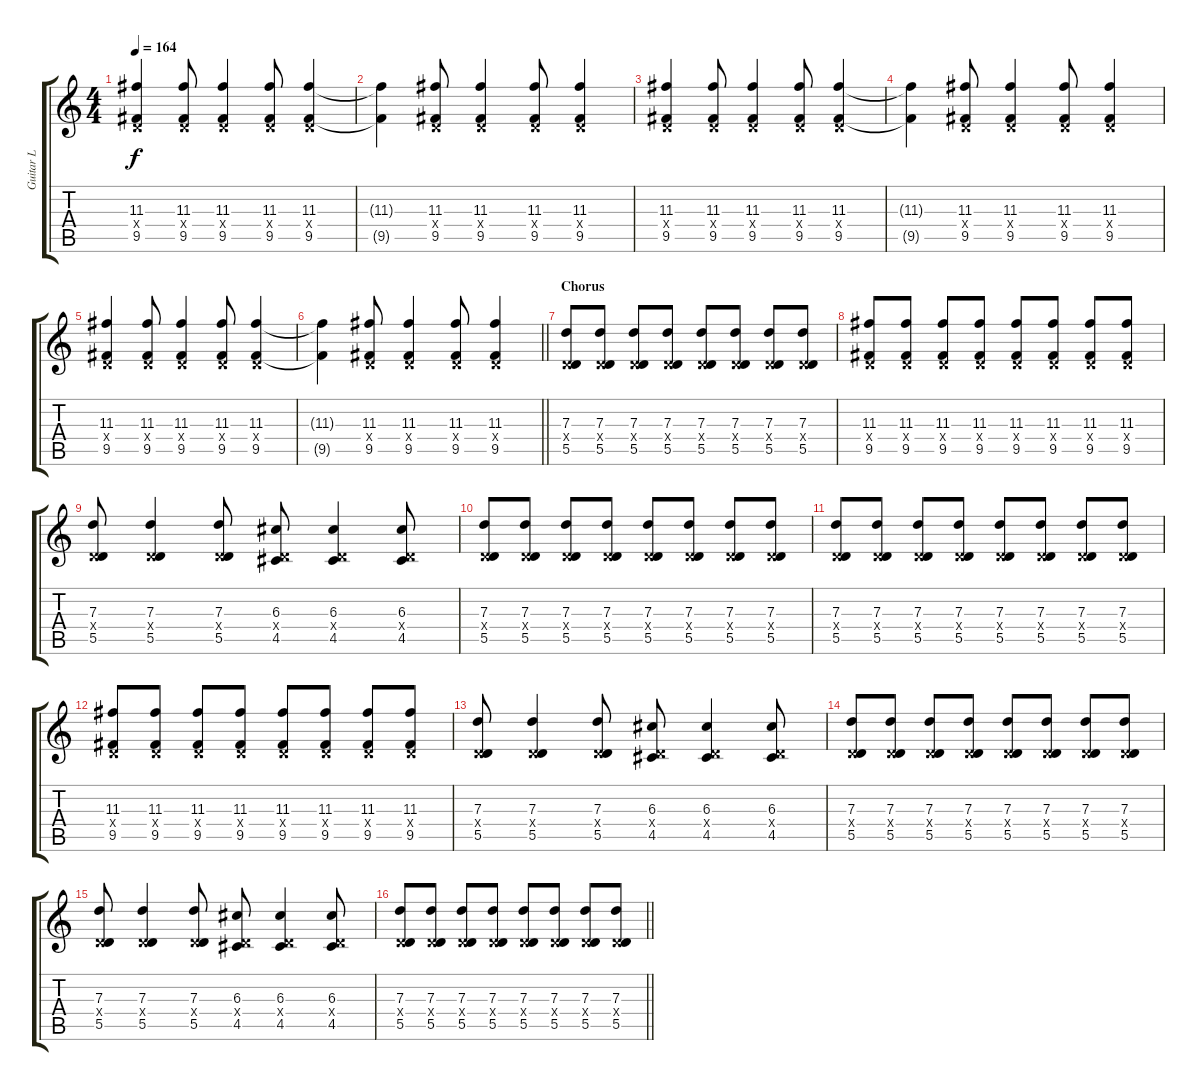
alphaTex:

\track ("Guitar L" "Guitar L") {instrument overdrivenguitar}
\staff {score tabs}
\tuning (E4 B3 G3 D3 A2 E2) {hide}
\ts (4 4)
\tempo 164
\clef g2
\ks c
(11.3 0.4{x} 9.5).4{dy f} (11.3 0.4{x} 9.5).8 (11.3 0.4{x} 9.5).4 (11.3 0.4{x} 9.5).8 (11.3 0.4{x} 9.5).4 |
(11.3{t} 9.5{t}).4 (11.3 0.4{x} 9.5).8 (11.3 0.4{x} 9.5).4 (11.3 0.4{x} 9.5).8 (11.3 0.4{x} 9.5).4 |
(11.3 0.4{x} 9.5).4 (11.3 0.4{x} 9.5).8 (11.3 0.4{x} 9.5).4 (11.3 0.4{x} 9.5).8 (11.3 0.4{x} 9.5).4 |
(11.3{t} 9.5{t}).4 (11.3 0.4{x} 9.5).8 (11.3 0.4{x} 9.5).4 (11.3 0.4{x} 9.5).8 (11.3 0.4{x} 9.5).4 |
(11.3 0.4{x} 9.5).4 (11.3 0.4{x} 9.5).8 (11.3 0.4{x} 9.5).4 (11.3 0.4{x} 9.5).8 (11.3 0.4{x} 9.5).4 |
\barLineRight lightlight
(11.3{t} 9.5{t}).4 (11.3 0.4{x} 9.5).8 (11.3 0.4{x} 9.5).4 (11.3 0.4{x} 9.5).8 (11.3 0.4{x} 9.5).4 |
\section ("" "Chorus")
(7.3 0.4{x} 5.5).8 (7.3 0.4{x} 5.5).8 (7.3 0.4{x} 5.5).8 (7.3 0.4{x} 5.5).8 (7.3 0.4{x} 5.5).8 (7.3 0.4{x} 5.5).8 (7.3 0.4{x} 5.5).8 (7.3 0.4{x} 5.5).8 |
(11.3 0.4{x} 9.5).8 (11.3 0.4{x} 9.5).8 (11.3 0.4{x} 9.5).8 (11.3 0.4{x} 9.5).8 (11.3 0.4{x} 9.5).8 (11.3 0.4{x} 9.5).8 (11.3 0.4{x} 9.5).8 (11.3 0.4{x} 9.5).8 |
(7.3 0.4{x} 5.5).8 (7.3 0.4{x} 5.5).4 (7.3 0.4{x} 5.5).8 (6.3 0.4{x} 4.5).8 (6.3 0.4{x} 4.5).4 (6.3 0.4{x} 4.5).8 |
(7.3 0.4{x} 5.5).8 (7.3 0.4{x} 5.5).8 (7.3 0.4{x} 5.5).8 (7.3 0.4{x} 5.5).8 (7.3 0.4{x} 5.5).8 (7.3 0.4{x} 5.5).8 (7.3 0.4{x} 5.5).8 (7.3 0.4{x} 5.5).8 |
(7.3 0.4{x} 5.5).8 (7.3 0.4{x} 5.5).8 (7.3 0.4{x} 5.5).8 (7.3 0.4{x} 5.5).8 (7.3 0.4{x} 5.5).8 (7.3 0.4{x} 5.5).8 (7.3 0.4{x} 5.5).8 (7.3 0.4{x} 5.5).8 |
(11.3 0.4{x} 9.5).8 (11.3 0.4{x} 9.5).8 (11.3 0.4{x} 9.5).8 (11.3 0.4{x} 9.5).8 (11.3 0.4{x} 9.5).8 (11.3 0.4{x} 9.5).8 (11.3 0.4{x} 9.5).8 (11.3 0.4{x} 9.5).8 |
(7.3 0.4{x} 5.5).8 (7.3 0.4{x} 5.5).4 (7.3 0.4{x} 5.5).8 (6.3 0.4{x} 4.5).8 (6.3 0.4{x} 4.5).4 (6.3 0.4{x} 4.5).8 |
(7.3 0.4{x} 5.5).8 (7.3 0.4{x} 5.5).8 (7.3 0.4{x} 5.5).8 (7.3 0.4{x} 5.5).8 (7.3 0.4{x} 5.5).8 (7.3 0.4{x} 5.5).8 (7.3 0.4{x} 5.5).8 (7.3 0.4{x} 5.5).8 |
(7.3 0.4{x} 5.5).8 (7.3 0.4{x} 5.5).4 (7.3 0.4{x} 5.5).8 (6.3 0.4{x} 4.5).8 (6.3 0.4{x} 4.5).4 (6.3 0.4{x} 4.5).8 |
\barLineRight lightlight
(7.3 0.4{x} 5.5).8 (7.3 0.4{x} 5.5).8 (7.3 0.4{x} 5.5).8 (7.3 0.4{x} 5.5).8 (7.3 0.4{x} 5.5).8 (7.3 0.4{x} 5.5).8 (7.3 0.4{x} 5.5).8 (7.3 0.4{x} 5.5).8
